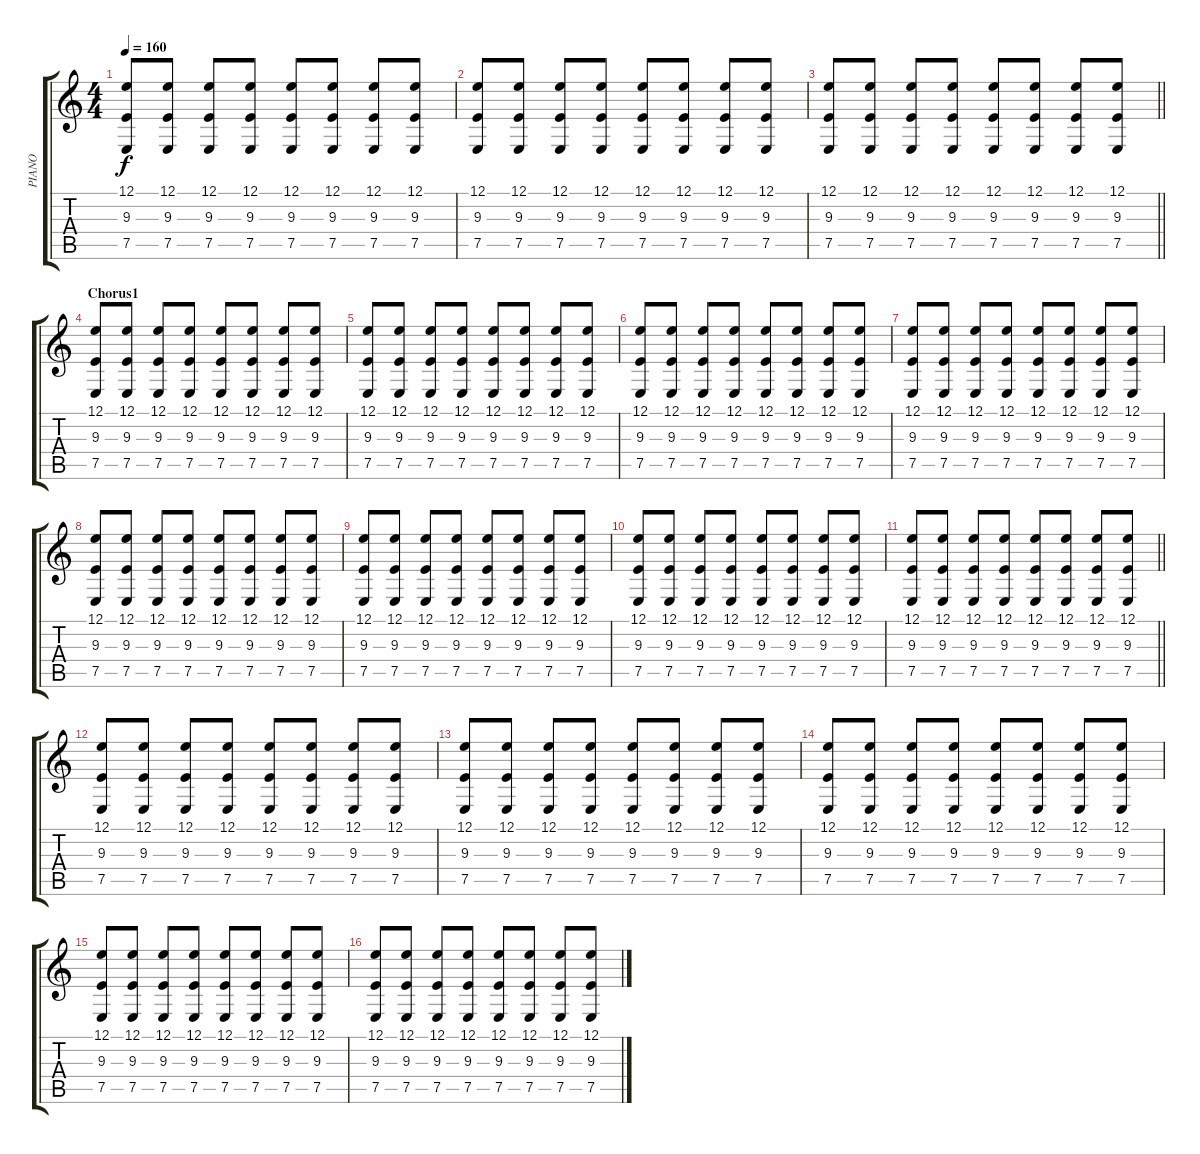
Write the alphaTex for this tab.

\track ("PIANO" "PIANO") {instrument honkytonkpiano}
\staff {score tabs}
\tuning (E4 B3 G3 D3 A2 E2) {hide}
\ts (4 4)
\tempo 160
\clef g2
\ks c
(12.1 9.3 7.5).8{dy f} (12.1 9.3 7.5).8 (12.1 9.3 7.5).8 (12.1 9.3 7.5).8 (12.1 9.3 7.5).8 (12.1 9.3 7.5).8 (12.1 9.3 7.5).8 (12.1 9.3 7.5).8 |
(12.1 9.3 7.5).8 (12.1 9.3 7.5).8 (12.1 9.3 7.5).8 (12.1 9.3 7.5).8 (12.1 9.3 7.5).8 (12.1 9.3 7.5).8 (12.1 9.3 7.5).8 (12.1 9.3 7.5).8 |
\barLineRight lightlight
(12.1 9.3 7.5).8 (12.1 9.3 7.5).8 (12.1 9.3 7.5).8 (12.1 9.3 7.5).8 (12.1 9.3 7.5).8 (12.1 9.3 7.5).8 (12.1 9.3 7.5).8 (12.1 9.3 7.5).8 |
\section ("" "Chorus1")
(12.1 9.3 7.5).8 (12.1 9.3 7.5).8 (12.1 9.3 7.5).8 (12.1 9.3 7.5).8 (12.1 9.3 7.5).8 (12.1 9.3 7.5).8 (12.1 9.3 7.5).8 (12.1 9.3 7.5).8 |
(12.1 9.3 7.5).8 (12.1 9.3 7.5).8 (12.1 9.3 7.5).8 (12.1 9.3 7.5).8 (12.1 9.3 7.5).8 (12.1 9.3 7.5).8 (12.1 9.3 7.5).8 (12.1 9.3 7.5).8 |
(12.1 9.3 7.5).8 (12.1 9.3 7.5).8 (12.1 9.3 7.5).8 (12.1 9.3 7.5).8 (12.1 9.3 7.5).8 (12.1 9.3 7.5).8 (12.1 9.3 7.5).8 (12.1 9.3 7.5).8 |
(12.1 9.3 7.5).8 (12.1 9.3 7.5).8 (12.1 9.3 7.5).8 (12.1 9.3 7.5).8 (12.1 9.3 7.5).8 (12.1 9.3 7.5).8 (12.1 9.3 7.5).8 (12.1 9.3 7.5).8 |
(12.1 9.3 7.5).8 (12.1 9.3 7.5).8 (12.1 9.3 7.5).8 (12.1 9.3 7.5).8 (12.1 9.3 7.5).8 (12.1 9.3 7.5).8 (12.1 9.3 7.5).8 (12.1 9.3 7.5).8 |
(12.1 9.3 7.5).8 (12.1 9.3 7.5).8 (12.1 9.3 7.5).8 (12.1 9.3 7.5).8 (12.1 9.3 7.5).8 (12.1 9.3 7.5).8 (12.1 9.3 7.5).8 (12.1 9.3 7.5).8 |
(12.1 9.3 7.5).8 (12.1 9.3 7.5).8 (12.1 9.3 7.5).8 (12.1 9.3 7.5).8 (12.1 9.3 7.5).8 (12.1 9.3 7.5).8 (12.1 9.3 7.5).8 (12.1 9.3 7.5).8 |
\barLineRight lightlight
(12.1 9.3 7.5).8 (12.1 9.3 7.5).8 (12.1 9.3 7.5).8 (12.1 9.3 7.5).8 (12.1 9.3 7.5).8 (12.1 9.3 7.5).8 (12.1 9.3 7.5).8 (12.1 9.3 7.5).8 |
(12.1 9.3 7.5).8 (12.1 9.3 7.5).8 (12.1 9.3 7.5).8 (12.1 9.3 7.5).8 (12.1 9.3 7.5).8 (12.1 9.3 7.5).8 (12.1 9.3 7.5).8 (12.1 9.3 7.5).8 |
(12.1 9.3 7.5).8 (12.1 9.3 7.5).8 (12.1 9.3 7.5).8 (12.1 9.3 7.5).8 (12.1 9.3 7.5).8 (12.1 9.3 7.5).8 (12.1 9.3 7.5).8 (12.1 9.3 7.5).8 |
(12.1 9.3 7.5).8 (12.1 9.3 7.5).8 (12.1 9.3 7.5).8 (12.1 9.3 7.5).8 (12.1 9.3 7.5).8 (12.1 9.3 7.5).8 (12.1 9.3 7.5).8 (12.1 9.3 7.5).8 |
(12.1 9.3 7.5).8 (12.1 9.3 7.5).8 (12.1 9.3 7.5).8 (12.1 9.3 7.5).8 (12.1 9.3 7.5).8 (12.1 9.3 7.5).8 (12.1 9.3 7.5).8 (12.1 9.3 7.5).8 |
(12.1 9.3 7.5).8 (12.1 9.3 7.5).8 (12.1 9.3 7.5).8 (12.1 9.3 7.5).8 (12.1 9.3 7.5).8 (12.1 9.3 7.5).8 (12.1 9.3 7.5).8 (12.1 9.3 7.5).8
